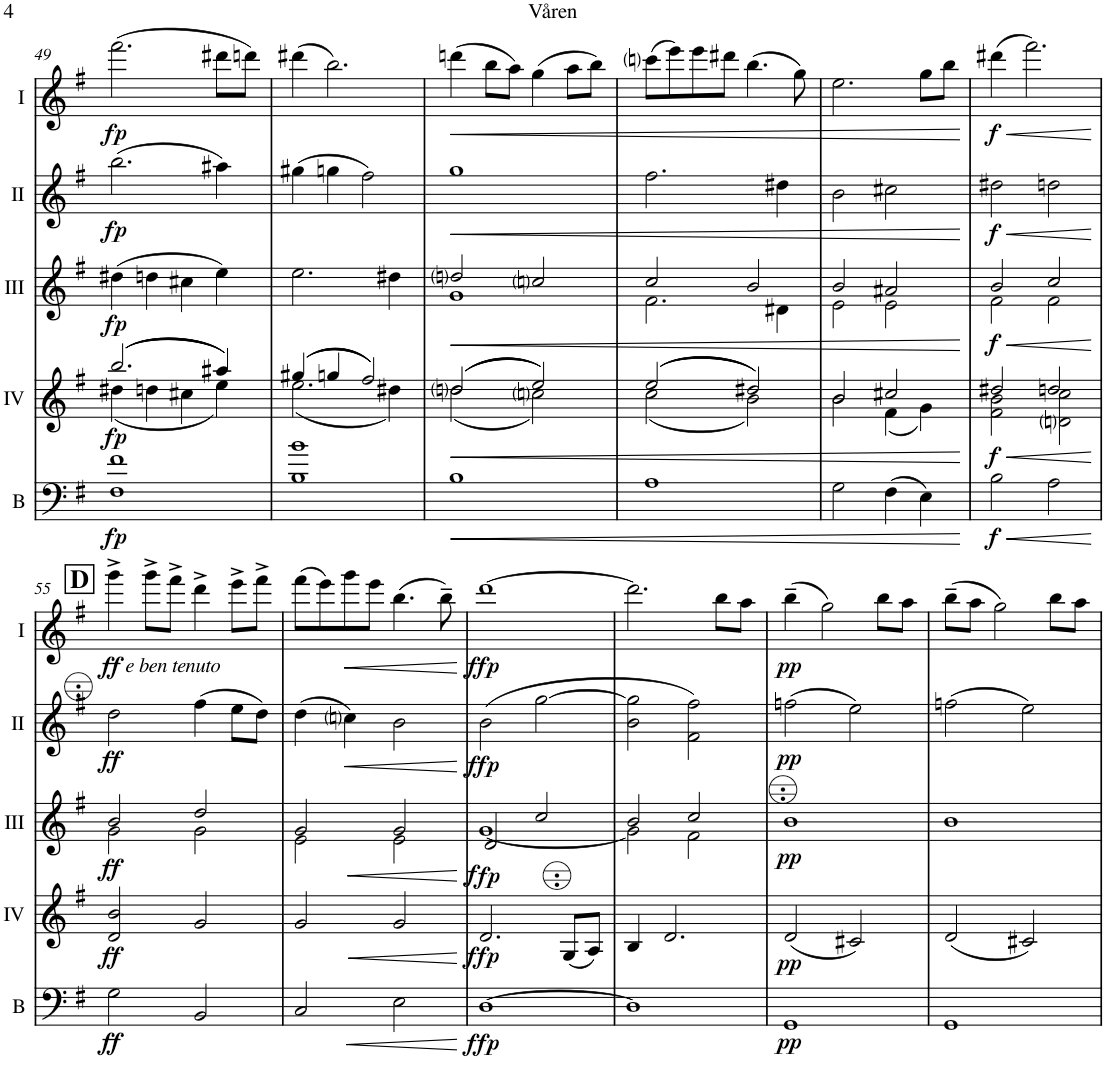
**kern	**dynam	**kern	**dynam	**kern	**dynam	**kern	**dynam	**kern	**dynam
*part5	*part5	*part4	*part4	*part3	*part3	*part2	*part2	*part1	*part1
*staff5	*staff5	*staff4	*staff4	*staff3	*staff3	*staff2	*staff2	*staff1	*staff1
*I"Bass	*	*I"Acc. 4	*	*I"Acc. 3	*	*I"Acc. 2	*	*I"Acc. 1	*
*I'B	*	*	*	*	*	*	*	*	*
!!LO:PB:g=z
*clefF4	*	*clefG2	*	*clefG2	*	*clefG2	*	*clefG2	*
*Trd7c12	*	*Trd7c12	*	*	*	*	*	*	*
*k[f#]	*	*k[f#]	*	*k[f#]	*	*k[f#]	*	*k[f#]	*
*M4/4	*	*M4/4	*	*M4/4	*	*M4/4	*	*M4/4	*
*met(c)	*	*met(c)	*	*met(c)	*	*met(c)	*	*met(c)	*
=49	=49	=49	=49	=49	=49	=49	=49	=49	=49
*	*	*^	*	*	*	*	*	*	*
!	!LO:DY:b	!	!	!LO:DY:b	!	!LO:DY:b	!	!LO:DY:b	!	!LO:DY:b
1F# 1f#	fp	((2.bb/	(4dd#X\	fp	(4dd#X\	fp	(2.bb\	fp	(2.fff#\	fp
.	.	.	4ddn\	.	4ddn\	.	.	.	.	.
.	.	.	4cc#X\	.	4cc#X\	.	.	.	.	.
.	.	4aa#X/))	4ee\)	.	4ee\)	.	4aa#X\)	.	8ddd#X\L	.
.	.	.	.	.	.	.	.	.	8dddn\J)	.
=50	=50	=50	=50	=50	=50	=50	=50	=50	=50	=50
1B 1b	.	((4gg#X/	(2.ee\	.	2.ee\	.	(4gg#X\	.	(4ddd#X\	.
.	.	4ggn/	.	.	.	.	4ggn\	.	2.bb\)	.
.	.	2ff#/))	.	.	.	.	2ff#\)	.	.	.
.	.	.	4dd#X\)	.	4dd#X\	.	.	.	.	.
=51	=51	=51	=51	=51	=51	=51	=51	=51	=51	=51
!	!LO:HP:b	!	!	!LO:HP:b	!	!LO:HP:b	!	!LO:HP:b	!	!LO:HP:b
*	*	*	*	*	*^	*	*	*	*	*
1B	<	((2ddni/	(2dd\	<	2ddni/	1g	<	1gg	<	(4dddn\	<
.	.	.	.	.	.	.	.	.	.	8bb\L	.
.	.	.	.	.	.	.	.	.	.	8aa\J)	.
.	.	2ee/))	2ccni\)	.	2ccni/	.	.	.	.	(4gg\	.
.	.	.	.	.	.	.	.	.	.	8aa\L	.
.	.	.	.	.	.	.	.	.	.	8bb\J)	.
=52	=52	=52	=52	=52	=52	=52	=52	=52	=52	=52	=52
1A	.	((2ee/	(2cc\	.	2cc/	2.f#\	.	2.ff#\	.	(8cccni\L	.
.	.	.	.	.	.	.	.	.	.	8eee\)	.
.	.	.	.	.	.	.	.	.	.	8eee\	.
.	.	.	.	.	.	.	.	.	.	8ddd#X\J	.
.	.	2dd#X/))	2b\)	.	2b/	.	.	.	.	(4.bb\	.
.	.	.	.	.	.	4d#X\	.	4dd#X\	.	.	.
.	.	.	.	.	.	.	.	.	.	8gg\)	.
=53	=53	=53	=53	=53	=53	=53	=53	=53	=53	=53	=53
2G\	.	2b/	2b\	.	2b/	2e\	.	2b\	.	2.ee\	.
(4F#\	.	2cc#X/	(4f#\	.	2a#X/	2e\	.	2cc#X\	.	.	.
4E\)	.	.	4g\)	.	.	.	.	.	.	8gg\L	.
.	.	.	.	.	.	.	.	.	.	8bb\J	.
*	*	*v	*v	*	*	*	*	*	*	*	*
*	*	*	*	*v	*v	*	*	*	*	*
.	.	.	.	.	[	.	[	.	[
=54	=54	=54	=54	=54	=54	=54	=54	=54	=54
!	!LO:HP:b	!	!LO:HP:b	!	!LO:HP:b	!	!LO:HP:b	!	!LO:HP:b
*	*	*^	*	*^	*	*	*	*	*
!	!LO:DY:n=1:b	!	!	!LO:DY:n=1:b	!	!	!LO:DY:n=1:b	!	!LO:DY:n=1:b	!	!LO:DY:n=1:b
2B\	< f	2dd#X/	2f#\ 2b\	< f	2b/	2f#\	< f	2dd#X\	< f	(4ddd#X\	< f
.	.	.	.	.	.	.	.	.	.	2.fff#\)	.
2A\	.	2ddn/	2dni\ 2cc\	.	2cc/	2f#\	.	2ddn\	.	.	.
*	*	*v	*v	*	*	*	*	*	*	*	*
*	*	*	*	*v	*v	*	*	*	*	*
.	[	.	[	.	[	.	[	.	[
!!LO:LB:g=z
!!LO:REH:place=s1:a:B:cj:fs=14:t=D
=55	=55	=55	=55	=55	=55	=55	=55	=55	=55
*	*	*	*	*^	*	*	*	*	*
!	!	!	!	!	!	!	!	!	!LO:TX:b:i:t=e ben tenuto	!
!	!LO:DY:b	!	!LO:DY:b	!	!	!LO:DY:b	!	!LO:DY:b	!	!LO:DY:b
2G\	ff	2d/ 2b/	ff	2b/	2g\	ff	2dd\	ff	4ggg^\	ff
.	.	.	.	.	.	.	.	.	8ggg^\L	.
.	.	.	.	.	.	.	.	.	8fff#^\J	.
2BB/	.	2g/	.	2dd/	2g\	.	(4ff#\	.	4ddd^\	.
.	.	.	.	.	.	.	8ee\L	.	8eee^\L	.
.	.	.	.	.	.	.	8dd\J)	.	8fff#^\J	.
=56	=56	=56	=56	=56	=56	=56	=56	=56	=56	=56
!	!	!	!	!	!	!LO:HP:b	!	!	!	!
2C/	.	2g/	.	2g/	2e\	<	(4dd\	.	(8fff#\L	.
.	.	.	.	.	.	.	.	.	8eee\)	.
!	!	!	!	!	!	!	!	!LO:HP:b	!	!LO:HP:b
.	.	.	.	.	.	.	4ccni\)	<	8ggg\	<
.	.	.	.	.	.	.	.	.	8eee\J	.
2E\	.	2g/	.	2g/	2e\	.	2b\	.	(4.bb\	.
.	.	.	.	.	.	.	.	.	8bb~\)	.
*	*	*	*	*v	*v	*	*	*	*	*
.	[	.	[	.	[	.	[	.	[
=57	=57	=57	=57	=57	=57	=57	=57	=57	=57
*	*	*	*	*^	*	*	*	*	*
!	!LO:DY:b	!	!	!	!	!	!	!	!	!
!	!LO:DY:n=1:b	!	!LO:DY:b	!	!	!	!	!	!	!
!	!	!	!LO:DY:n=1:b	!	!	!LO:DY:b	!	!	!	!
!	!	!	!	!	!	!LO:DY:n=1:b	!	!LO:DY:b	!	!
!	!	!	!	!	!	!	!	!LO:DY:n=1:b	!	!LO:DY:b
!	!	!	!	!	!	!	!	!	!	!LO:DY:n=1:b
[1D	f fp	2.d/	f fp	2d/	[1g	f fp	(2b\	f fp	[1ddd	fp f
.	.	.	.	2cc/	.	.	[2gg\	.	.	.
.	.	(8G/L	.	.	.	.	.	.	.	.
.	.	8A/J)	.	.	.	.	.	.	.	.
=58	=58	=58	=58	=58	=58	=58	=58	=58	=58	=58
1D]	.	4B/	.	2b/	2g\]	.	2b\ 2gg\]	.	2.ddd\]	.
.	.	2.d/	.	.	.	.	.	.	.	.
.	.	.	.	2cc/	2f#\	.	2f#\ 2ff#\)	.	.	.
.	.	.	.	.	.	.	.	.	8bb\L	.
.	.	.	.	.	.	.	.	.	8aa\J	.
*	*	*	*	*v	*v	*	*	*	*	*
=59	=59	=59	=59	=59	=59	=59	=59	=59	=59
!	!LO:DY:b	!	!LO:DY:b	!	!LO:DY:b	!	!LO:DY:b	!	!LO:DY:b
1GG	pp	(2d/	pp	1b	pp	(2ffn\	pp	(4bb~\	pp
.	.	.	.	.	.	.	.	2gg\)	.
.	.	2c#X/)	.	.	.	2ee\)	.	.	.
.	.	.	.	.	.	.	.	8bb\L	.
.	.	.	.	.	.	.	.	8aa\J	.
=60	=60	=60	=60	=60	=60	=60	=60	=60	=60
1GG	.	(2d/	.	1b	.	(2ffn\	.	(8bb~\L	.
.	.	.	.	.	.	.	.	8aa\J	.
.	.	.	.	.	.	.	.	2gg\)	.
.	.	2c#X/)	.	.	.	2ee\)	.	.	.
.	.	.	.	.	.	.	.	8bb\L	.
.	.	.	.	.	.	.	.	8aa\J	.
=	=	=	=	=	=	=	=	=	=
*-	*-	*-	*-	*-	*-	*-	*-	*-	*-
